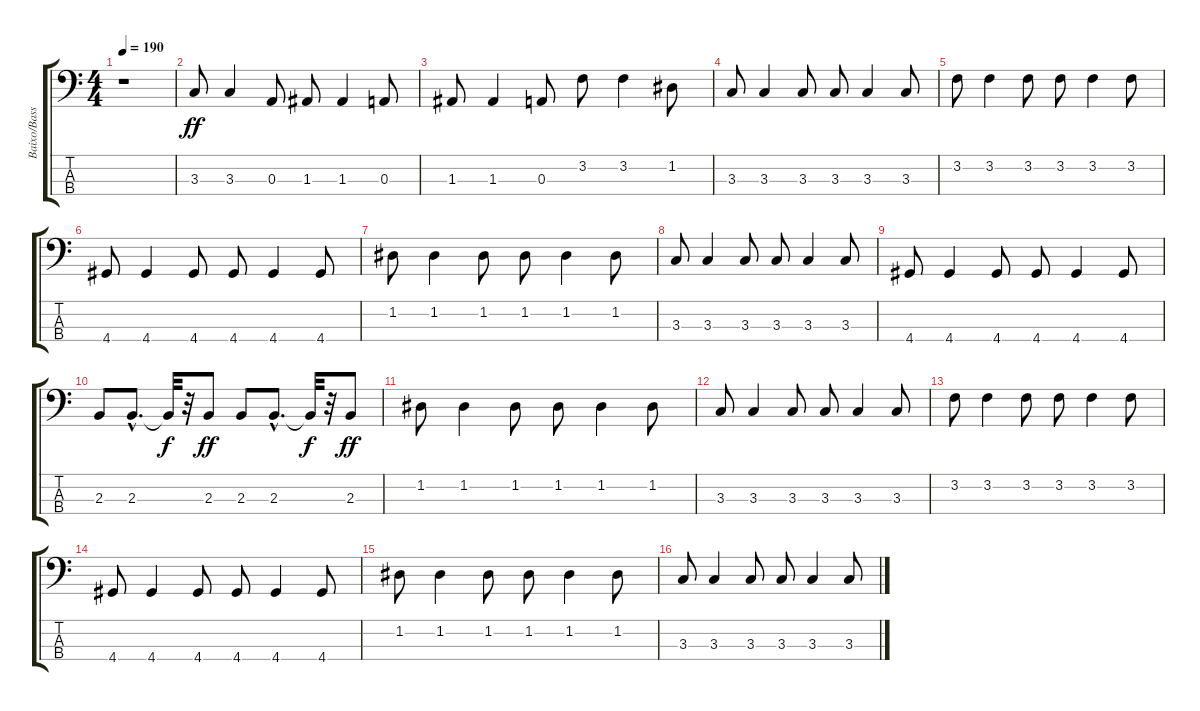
\track ("Baixo/Bass" "Baixo/Bass") {instrument slapbass1}
\staff {score tabs}
\tuning (G2 D2 A1 E1) {hide}
\ts (4 4)
\tempo 190
\clef f4
\ks c
r.1{dy ff} |
3.3.8 3.3.4 0.3.8 1.3.8 1.3.4 0.3.8 |
1.3.8 1.3.4 0.3.8 3.2.8 3.2.4 1.2.8 |
3.3.8 3.3.4 3.3.8 3.3.8 3.3.4 3.3.8 |
3.2.8 3.2.4 3.2.8 3.2.8 3.2.4 3.2.8 |
4.4.8 4.4.4 4.4.8 4.4.8 4.4.4 4.4.8 |
1.2.8 1.2.4 1.2.8 1.2.8 1.2.4 1.2.8 |
3.3.8 3.3.4 3.3.8 3.3.8 3.3.4 3.3.8 |
4.4.8 4.4.4 4.4.8 4.4.8 4.4.4 4.4.8 |
2.3.8 2.3{hac}.8{d} 2.3{t}.32{dy f} r.32 2.3.8{dy ff} 2.3.8 2.3{hac}.8{d} 2.3{t}.32{dy f} r.32 2.3.8{dy ff} |
1.2.8 1.2.4 1.2.8 1.2.8 1.2.4 1.2.8 |
3.3.8 3.3.4 3.3.8 3.3.8 3.3.4 3.3.8 |
3.2.8 3.2.4 3.2.8 3.2.8 3.2.4 3.2.8 |
4.4.8 4.4.4 4.4.8 4.4.8 4.4.4 4.4.8 |
1.2.8 1.2.4 1.2.8 1.2.8 1.2.4 1.2.8 |
3.3.8 3.3.4 3.3.8 3.3.8 3.3.4 3.3.8
